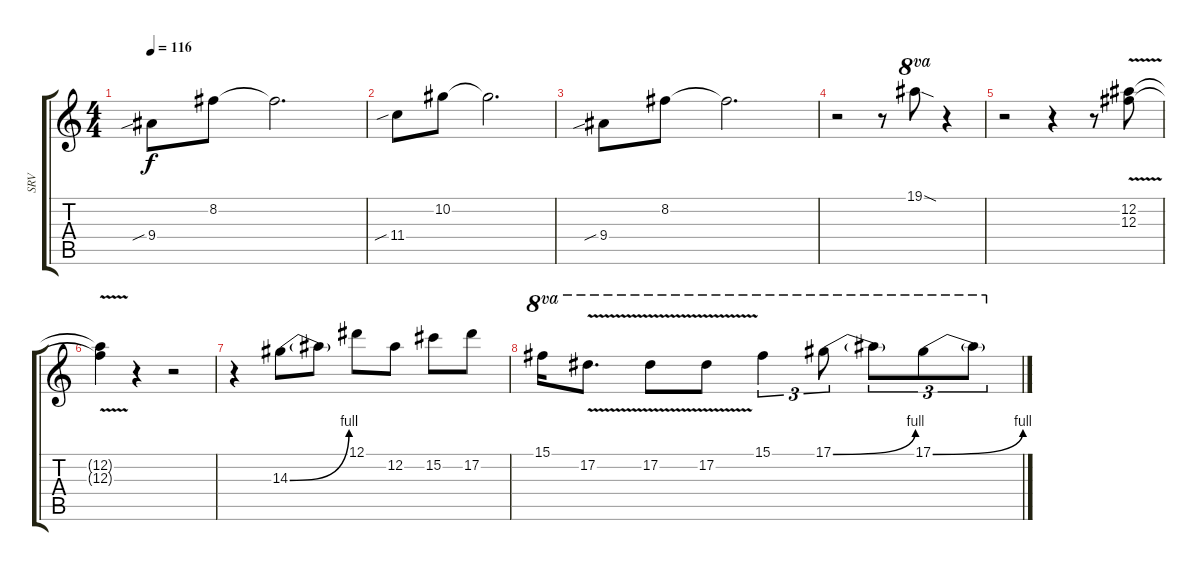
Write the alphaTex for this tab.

\track ("SRV " "SRV ") {instrument overdrivenguitar}
\staff {score tabs}
\tuning (Eb4 Bb3 Gb3 Db3 Ab2 Eb2) {hide}
\ts (4 4)
\tempo 116
\clef g2
\ks c
9.4{sib}.8{dy f} 8.2.8 8.2{t}.2{d} |
11.4{sib}.8 10.2.8 10.2{t}.2{d} |
9.4{sib}.8 8.2.8 8.2{t}.2{d} |
r.2 r.8 19.1{sod}.8{ot 8va} r.4 |
r.2 r.4 r.8 (12.2{v} 12.3{v}).8 |
(12.2{v t} 12.3{v t}).4 r.4 r.2 |
r.4 14.3{be (bend 0 0 60 4)}.8 14.3{t}.8 12.1.8 12.2.8 15.2.8 17.2.8 |
15.1.16{ot 8va} 17.2{v}.8{d ot 8va} 17.2{v}.8{ot 8va} 17.2{v}.8{ot 8va} 15.1.4{tu (3 2) ot 8va} 17.1{be (bend 0 0 60 4)}.8{tu (3 2) ot 8va} 17.1{t}.8{tu (3 2) ot 8va} 17.1{be (bend 0 0 60 4)}.8{tu (3 2) ot 8va} 17.1{t}.8{tu (3 2) ot 8va}
